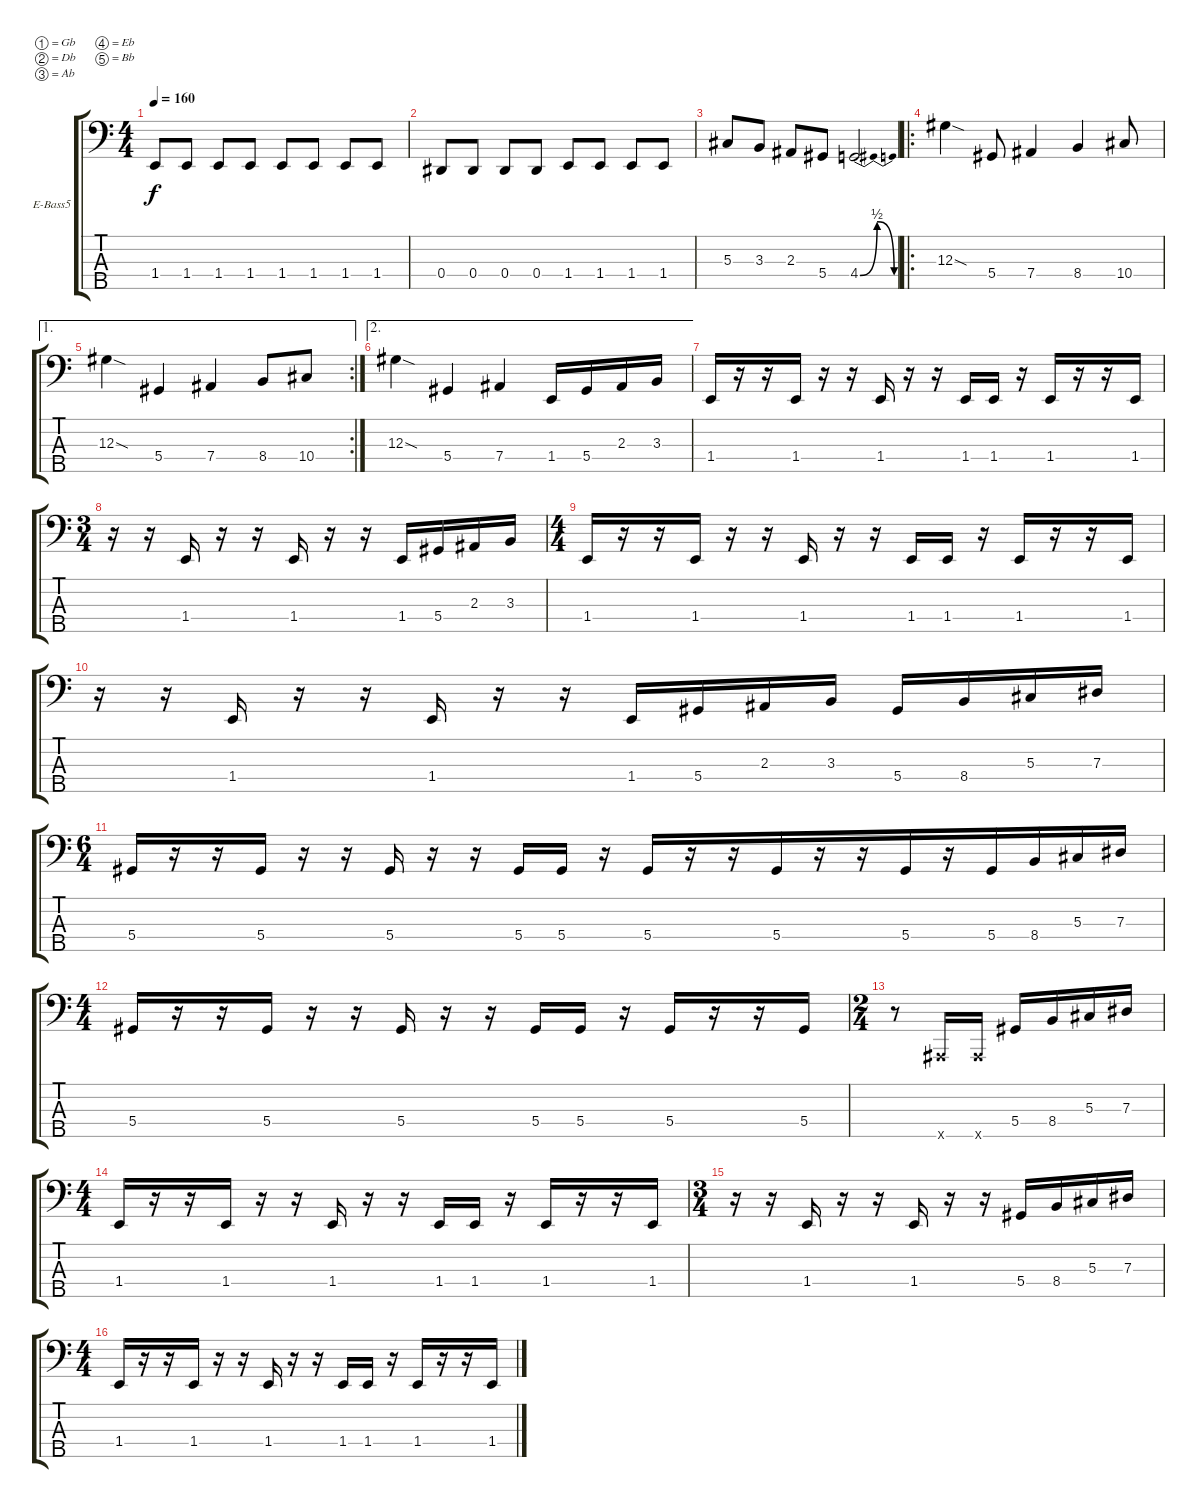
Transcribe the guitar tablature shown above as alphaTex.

\bracketExtendMode groupsimilarinstruments
\firstSystemTrackNameOrientation horizontal
\otherSystemsTrackNameOrientation horizontal
\track ("Arif Mirabdolbaghie" "E-Bass5") {solo instrument electricbassfinger}
\staff {score tabs}
\tuning (Gb2 Db2 Ab1 Eb1 Bb0)
\ts (4 4)
\tempo 160
\clef f4
\ks c
1.4.8{dy f} 1.4.8 1.4.8 1.4.8 1.4.8 1.4.8 1.4.8 1.4.8 |
0.4.8 0.4.8 0.4.8 0.4.8 1.4.8 1.4.8 1.4.8 1.4.8 |
5.3.8 3.3.8 2.3.8 5.4.8 4.4{be (bendrelease 0 0 30 2 30 2 60 0)}.2 |
\ro
12.3{sod}.4 5.4.8 7.4.4 8.4.4 10.4.8 |
\ae 1
\rc 2
12.3{sod}.4 5.4.4 7.4.4 8.4.8 10.4.8 |
\ae 2
12.3{sod}.4 5.4.4 7.4.4 1.4.16 5.4.16 2.3.16 3.3.16 |
1.4.16 r.16 r.16 1.4.16 r.16 r.16 1.4.16 r.16 r.16 1.4.16 1.4.16 r.16 1.4.16 r.16 r.16 1.4.16 |
\ts (3 4)
\beaming (8 2 2 2 2)
r.16 r.16 1.4.16 r.16 r.16 1.4.16 r.16 r.16 1.4.16 5.4.16 2.3.16 3.3.16 |
\ts (4 4)
\beaming (8 2 2 2 2)
1.4.16 r.16 r.16 1.4.16 r.16 r.16 1.4.16 r.16 r.16 1.4.16 1.4.16 r.16 1.4.16 r.16 r.16 1.4.16 |
r.16 r.16 1.4.16 r.16 r.16 1.4.16 r.16 r.16 1.4.16 5.4.16 2.3.16 3.3.16 5.4.16 8.4.16 5.3.16 7.3.16 |
\ts (6 4)
\beaming (8 2 2 2 6)
5.4.16 r.16 r.16 5.4.16 r.16 r.16 5.4.16 r.16 r.16 5.4.16 5.4.16 r.16 5.4.16 r.16 r.16 5.4.16 r.16 r.16 5.4.16 r.16 5.4.16 8.4.16 5.3.16 7.3.16 |
\ts (4 4)
\beaming (8 2 2 2 2)
5.4.16 r.16 r.16 5.4.16 r.16 r.16 5.4.16 r.16 r.16 5.4.16 5.4.16 r.16 5.4.16 r.16 r.16 5.4.16 |
\ts (2 4)
\beaming (8 2 2 2 2)
r.8 0.5{x}.16 0.5{x}.16 5.4.16 8.4.16 5.3.16 7.3.16 |
\ts (4 4)
\beaming (8 2 2 2 2)
1.4.16 r.16 r.16 1.4.16 r.16 r.16 1.4.16 r.16 r.16 1.4.16 1.4.16 r.16 1.4.16 r.16 r.16 1.4.16 |
\ts (3 4)
\beaming (8 2 2 2 2)
r.16 r.16 1.4.16 r.16 r.16 1.4.16 r.16 r.16 5.4.16 8.4.16 5.3.16 7.3.16 |
\ts (4 4)
\beaming (8 2 2 2 2)
1.4.16 r.16 r.16 1.4.16 r.16 r.16 1.4.16 r.16 r.16 1.4.16 1.4.16 r.16 1.4.16 r.16 r.16 1.4.16
